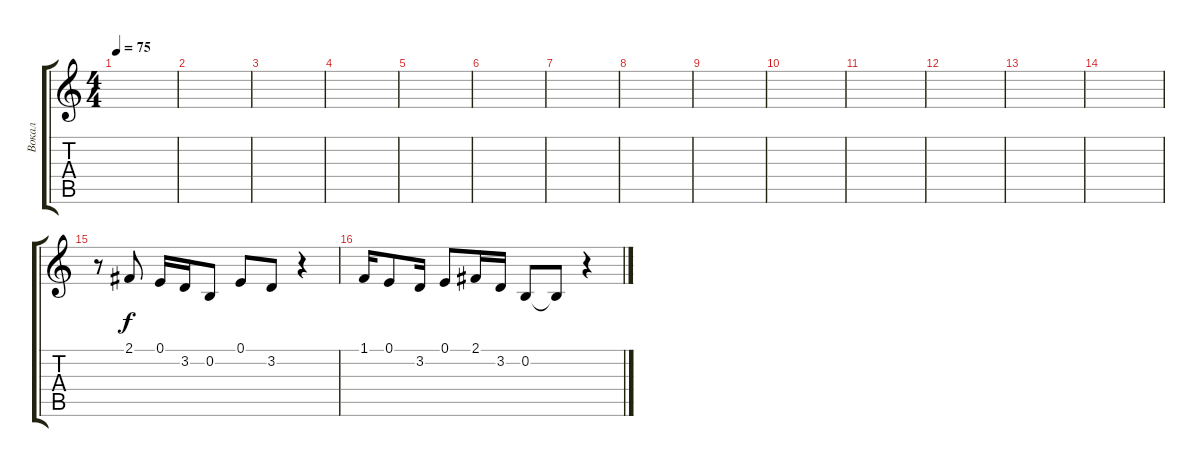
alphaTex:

\track ("Вокал" "Вокал") {instrument clarinet}
\staff {score tabs}
\tuning (E4 B3 G3 D3 A2 E2) {hide}
\ts (4 4)
\tempo 75
\clef g2
\ks c
|
|
|
|
|
|
|
|
|
|
|
|
|
|
r.8 2.1.8 0.1.16 3.2.16 0.2.8 0.1.8 3.2.8 r.4 |
1.1.16 0.1.8 3.2.16 0.1.8 2.1.16 3.2.16 0.2.8 0.2{t}.8 r.4
